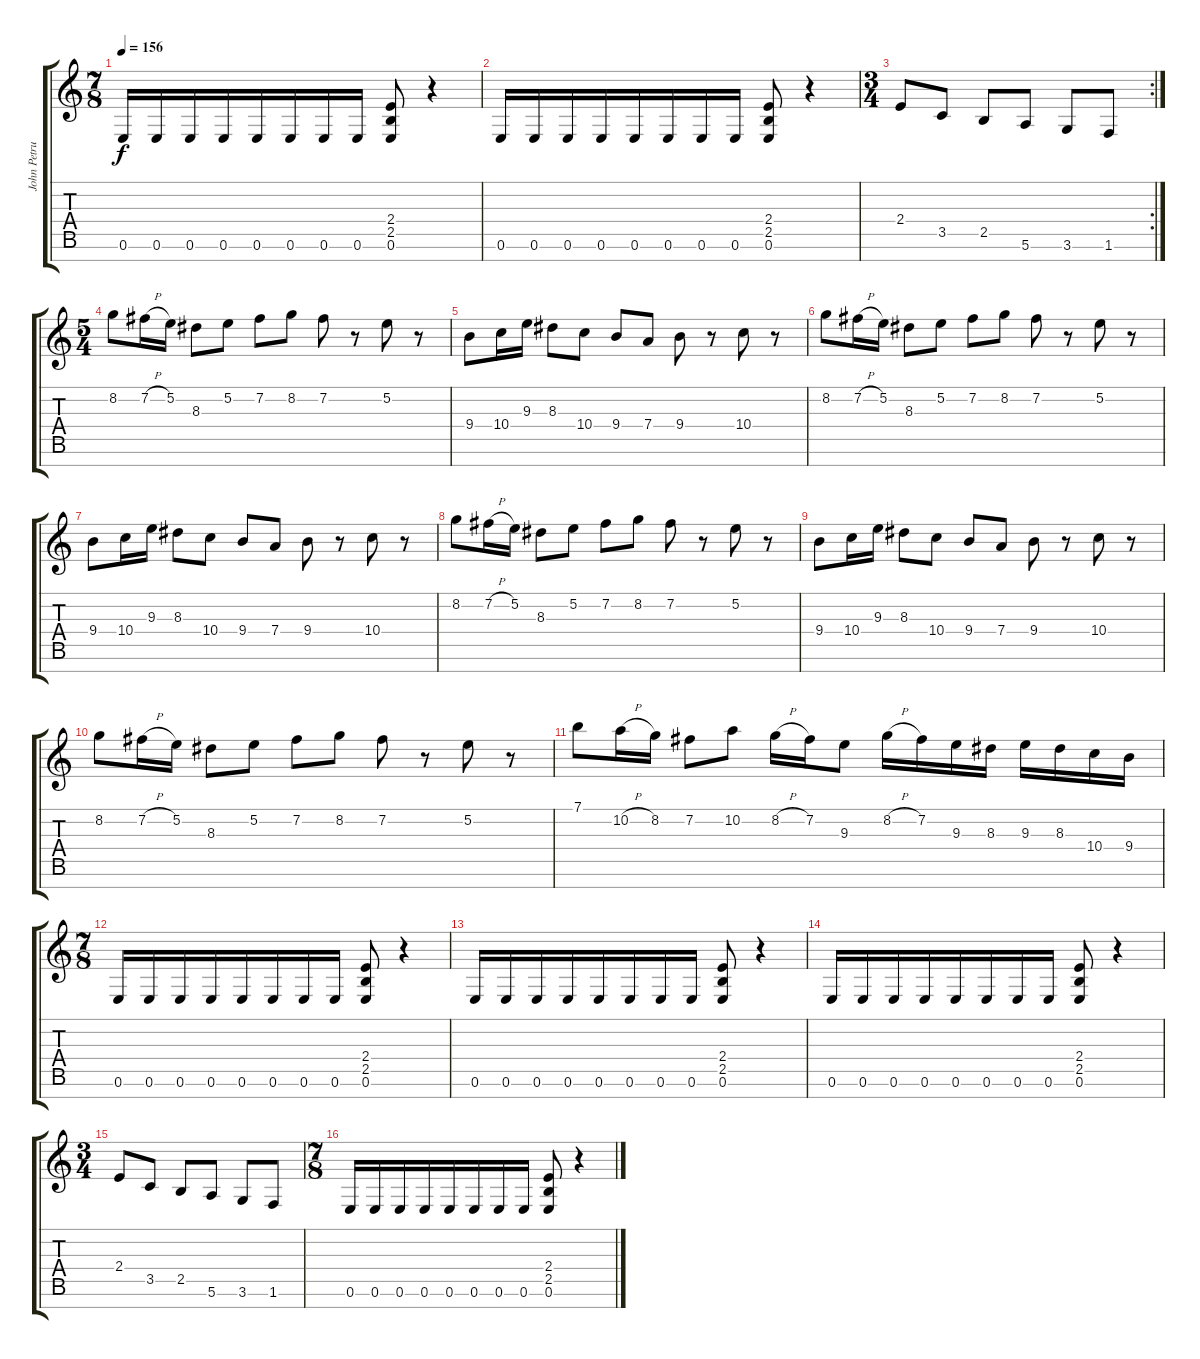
\track ("John Petrucci (Solo)" "John Petru") {instrument distortionguitar}
\staff {score tabs}
\tuning (E4 B3 G3 D3 A2 E2 B1) {hide}
\ts (7 8)
\tempo 156
\clef g2
\ks c
0.6.16{dy f} 0.6.16 0.6.16 0.6.16 0.6.16 0.6.16 0.6.16 0.6.16 (2.4 2.5 0.6).8 r.4 |
0.6.16 0.6.16 0.6.16 0.6.16 0.6.16 0.6.16 0.6.16 0.6.16 (2.4 2.5 0.6).8 r.4 |
\rc 2
\ts (3 4)
2.4.8 3.5.8 2.5.8 5.6.8 3.6.8 1.6.8 |
\ts (5 4)
8.2.8 7.2{h}.16 5.2.16 8.3.8 5.2.8 7.2.8 8.2.8 7.2.8 r.8 5.2.8 r.8 |
9.4.8 10.4.16 9.3.16 8.3.8 10.4.8 9.4.8 7.4.8 9.4.8 r.8 10.4.8 r.8 |
8.2.8 7.2{h}.16 5.2.16 8.3.8 5.2.8 7.2.8 8.2.8 7.2.8 r.8 5.2.8 r.8 |
9.4.8 10.4.16 9.3.16 8.3.8 10.4.8 9.4.8 7.4.8 9.4.8 r.8 10.4.8 r.8 |
8.2.8 7.2{h}.16 5.2.16 8.3.8 5.2.8 7.2.8 8.2.8 7.2.8 r.8 5.2.8 r.8 |
9.4.8 10.4.16 9.3.16 8.3.8 10.4.8 9.4.8 7.4.8 9.4.8 r.8 10.4.8 r.8 |
8.2.8 7.2{h}.16 5.2.16 8.3.8 5.2.8 7.2.8 8.2.8 7.2.8 r.8 5.2.8 r.8 |
7.1.8 10.2{h}.16 8.2.16 7.2.8 10.2.8 8.2{h}.16 7.2.16 9.3.8 8.2{h}.16 7.2.16 9.3.16 8.3.16 9.3.16 8.3.16 10.4.16 9.4.16 |
\ts (7 8)
0.6.16 0.6.16 0.6.16 0.6.16 0.6.16 0.6.16 0.6.16 0.6.16 (2.4 2.5 0.6).8 r.4 |
0.6.16 0.6.16 0.6.16 0.6.16 0.6.16 0.6.16 0.6.16 0.6.16 (2.4 2.5 0.6).8 r.4 |
0.6.16 0.6.16 0.6.16 0.6.16 0.6.16 0.6.16 0.6.16 0.6.16 (2.4 2.5 0.6).8 r.4 |
\ts (3 4)
2.4.8 3.5.8 2.5.8 5.6.8 3.6.8 1.6.8 |
\ts (7 8)
0.6.16 0.6.16 0.6.16 0.6.16 0.6.16 0.6.16 0.6.16 0.6.16 (2.4 2.5 0.6).8 r.4
